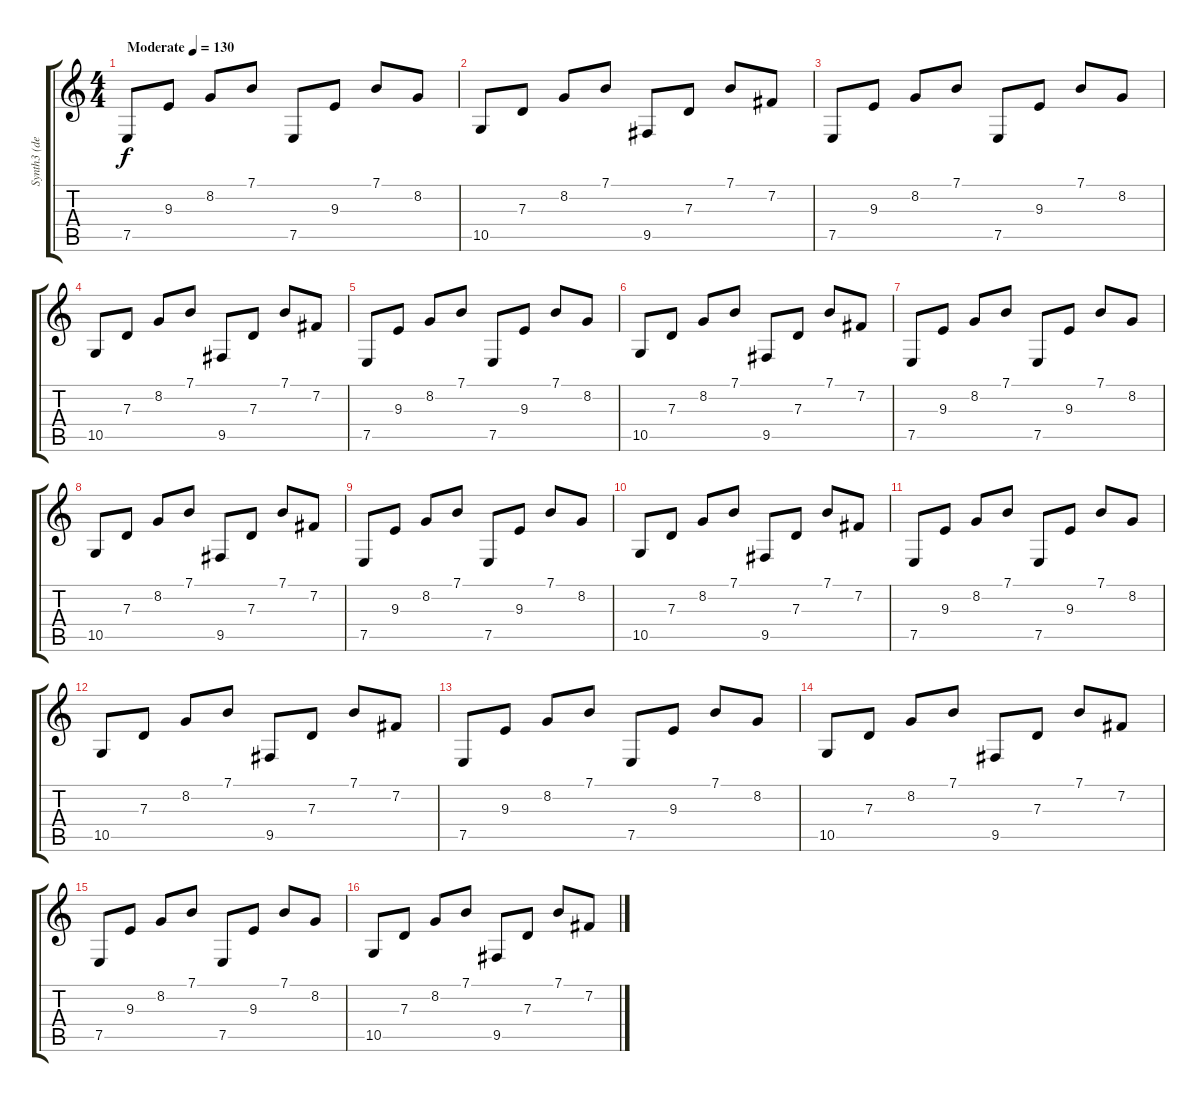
\track ("Synth3 (detuned effect)" "Synth3 (de") {instrument fx8scifi}
\staff {score tabs}
\tuning (E4 B3 G3 D3 A2 E2) {hide}
\ts (4 4)
\tempo (130 "Moderate")
\clef g2
\ks c
7.5.8{dy f instrument fx8scifi} 9.3.8 8.2.8 7.1.8 7.5.8 9.3.8 7.1.8 8.2.8 |
10.5.8 7.3.8 8.2.8 7.1.8 9.5.8 7.3.8 7.1.8 7.2.8 |
7.5.8 9.3.8 8.2.8 7.1.8 7.5.8 9.3.8 7.1.8 8.2.8 |
10.5.8 7.3.8 8.2.8 7.1.8 9.5.8 7.3.8 7.1.8 7.2.8 |
7.5.8 9.3.8 8.2.8 7.1.8 7.5.8 9.3.8 7.1.8 8.2.8 |
10.5.8 7.3.8 8.2.8 7.1.8 9.5.8 7.3.8 7.1.8 7.2.8 |
7.5.8 9.3.8 8.2.8 7.1.8 7.5.8 9.3.8 7.1.8 8.2.8 |
10.5.8 7.3.8 8.2.8 7.1.8 9.5.8 7.3.8 7.1.8 7.2.8 |
7.5.8 9.3.8 8.2.8 7.1.8 7.5.8 9.3.8 7.1.8 8.2.8 |
10.5.8 7.3.8 8.2.8 7.1.8 9.5.8 7.3.8 7.1.8 7.2.8 |
7.5.8 9.3.8 8.2.8 7.1.8 7.5.8 9.3.8 7.1.8 8.2.8 |
10.5.8 7.3.8 8.2.8 7.1.8 9.5.8 7.3.8 7.1.8 7.2.8 |
7.5.8 9.3.8 8.2.8 7.1.8 7.5.8 9.3.8 7.1.8 8.2.8 |
10.5.8 7.3.8 8.2.8 7.1.8 9.5.8 7.3.8 7.1.8 7.2.8 |
7.5.8 9.3.8 8.2.8 7.1.8 7.5.8 9.3.8 7.1.8 8.2.8 |
10.5.8 7.3.8 8.2.8 7.1.8 9.5.8 7.3.8 7.1.8 7.2.8
